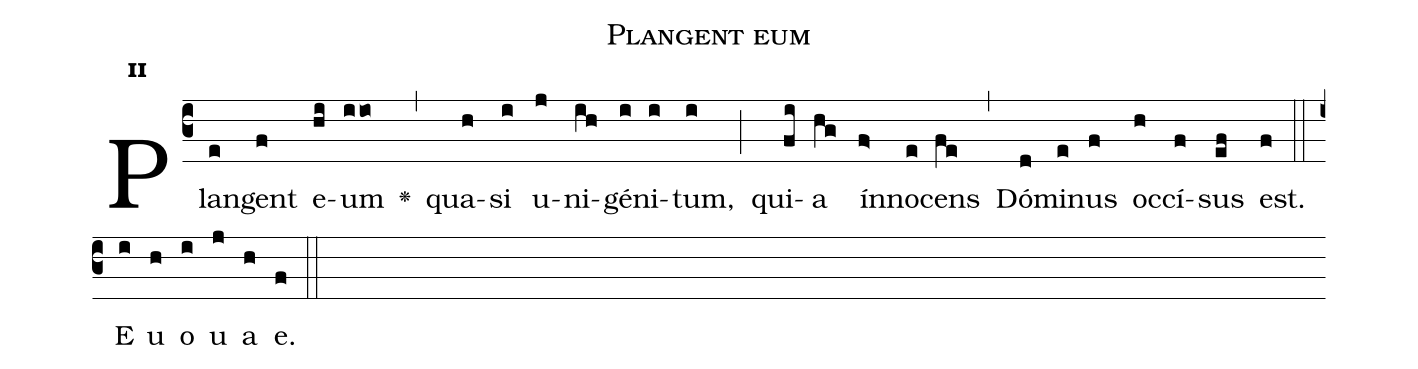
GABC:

name:Plangent eum;
office-part:Antiphona;
mode:2;
%%
initial-style: 1;
name: Plangent eum
book: Antiphonae & Responsoria/Tomus II, p. 136;
occasion: Hebdomada Sancta Sabbato Sancto;
office-part: Laudes Ant 1;
user-notes: ;
commentary: ;
annotation: 2*a;
centering-scheme: english;
fontsize: 12;
font: OFLSortsMillGoudy;
height: 11;
width: 4.5;
%%
(c3)Plan(e)gent(f) e(hi)um(iio) <v>\greheightstar</v>(,) qua(h)si(i) u(j)ni(ih)gé(i)ni(i)tum,(i) (;) qui(fi)a(hg) ín(f>)no(e)cens(fe) (,) Dó(d)mi(e)nus(f) oc(h)cí(f)sus(ef) est.(f) (::)
E(i) u(h) o(i) u(j) a(h) e.(f) (::)
